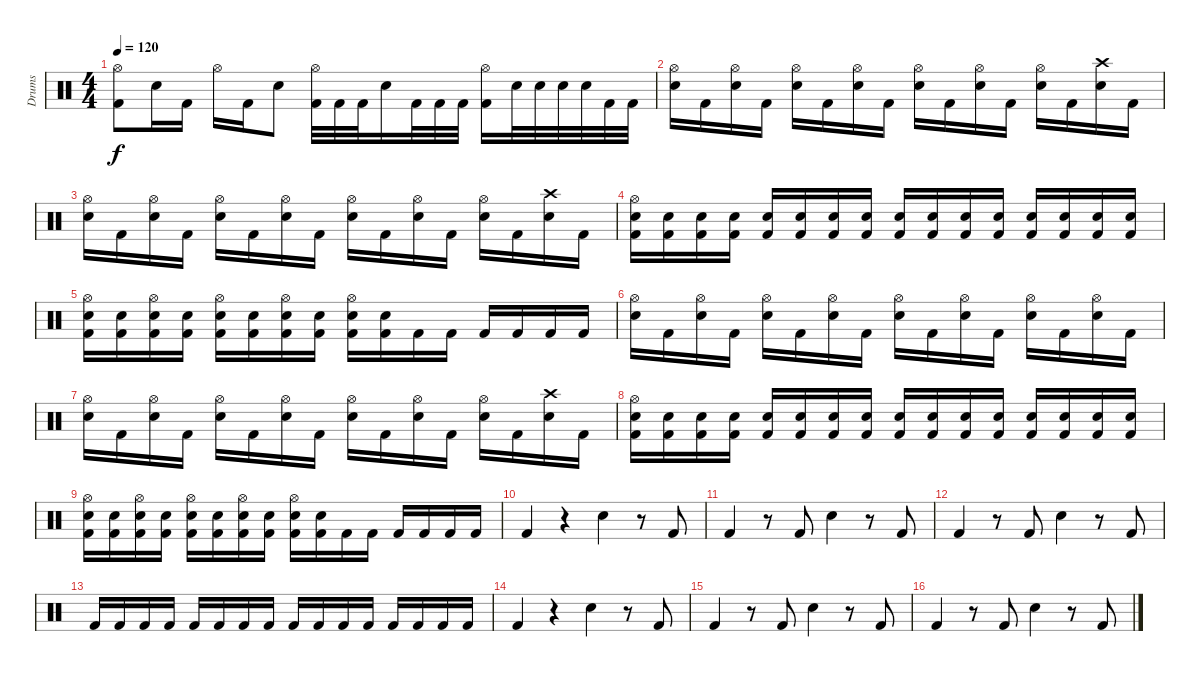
\track ("Drums" "Drums") {instrument percussion}
\staff {score}
\articulation defaults
\ts (4 4)
\tempo 120
\clef neutral
\ks c
("Hi-Hat (open)" "Kick (hit) 2").8{dy f} "Snare (hit) 2".16 "Kick (hit) 2".16 "Hi-Hat (open)".16 "Kick (hit) 2".16 "Snare (hit) 2".8 ("Hi-Hat (open)" "Kick (hit) 2").32 "Kick (hit) 2".32 "Kick (hit) 2".32 "Snare (hit) 2".16 "Kick (hit) 2".32 "Kick (hit) 2".32 "Kick (hit) 2".32 ("Hi-Hat (open)" "Kick (hit) 2").16 "Snare (hit) 2".32 "Snare (hit) 2".32 "Snare (hit) 2".32 "Snare (hit) 2".32 "Kick (hit) 2".32 "Kick (hit) 2".32 |
("Hi-Hat (open)" "Snare (hit) 2").16 "Kick (hit) 2".16 ("Hi-Hat (open)" "Snare (hit) 2").16 "Kick (hit) 2".16 ("Hi-Hat (open)" "Snare (hit) 2").16 "Kick (hit) 2".16 ("Hi-Hat (open)" "Snare (hit) 2").16 "Kick (hit) 2".16 ("Hi-Hat (open)" "Snare (hit) 2").16 "Kick (hit) 2".16 ("Hi-Hat (open)" "Snare (hit) 2").16 "Kick (hit) 2".16 ("Hi-Hat (open)" "Snare (hit) 2").16 "Kick (hit) 2".16 ("Crash high (hit)" "Snare (hit) 2").16 "Kick (hit) 2".16 |
("Hi-Hat (open)" "Snare (hit) 2").16 "Kick (hit) 2".16 ("Hi-Hat (open)" "Snare (hit) 2").16 "Kick (hit) 2".16 ("Hi-Hat (open)" "Snare (hit) 2").16 "Kick (hit) 2".16 ("Hi-Hat (open)" "Snare (hit) 2").16 "Kick (hit) 2".16 ("Hi-Hat (open)" "Snare (hit) 2").16 "Kick (hit) 2".16 ("Hi-Hat (open)" "Snare (hit) 2").16 "Kick (hit) 2".16 ("Hi-Hat (open)" "Snare (hit) 2").16 "Kick (hit) 2".16 ("Crash high (hit)" "Snare (hit) 2").16 "Kick (hit) 2".16 |
("Hi-Hat (open)" "Snare (hit) 2" "Kick (hit) 2").16 ("Snare (hit) 2" "Kick (hit) 2").16 ("Snare (hit) 2" "Kick (hit) 2").16 ("Snare (hit) 2" "Kick (hit) 2").16 ("Snare (hit) 2" "Kick (hit) 2").16 ("Snare (hit) 2" "Kick (hit) 2").16 ("Snare (hit) 2" "Kick (hit) 2").16 ("Snare (hit) 2" "Kick (hit) 2").16 ("Snare (hit) 2" "Kick (hit) 2").16 ("Snare (hit) 2" "Kick (hit) 2").16 ("Snare (hit) 2" "Kick (hit) 2").16 ("Snare (hit) 2" "Kick (hit) 2").16 ("Snare (hit) 2" "Kick (hit) 2").16 ("Snare (hit) 2" "Kick (hit) 2").16 ("Snare (hit) 2" "Kick (hit) 2").16 ("Snare (hit) 2" "Kick (hit) 2").16 |
("Hi-Hat (open)" "Snare (hit) 2" "Kick (hit) 2").16 ("Snare (hit) 2" "Kick (hit) 2").16 ("Hi-Hat (open)" "Snare (hit) 2" "Kick (hit) 2").16 ("Snare (hit) 2" "Kick (hit) 2").16 ("Hi-Hat (open)" "Snare (hit) 2" "Kick (hit) 2").16 ("Snare (hit) 2" "Kick (hit) 2").16 ("Hi-Hat (open)" "Snare (hit) 2" "Kick (hit) 2").16 ("Snare (hit) 2" "Kick (hit) 2").16 ("Hi-Hat (open)" "Snare (hit) 2" "Kick (hit) 2").16 ("Snare (hit) 2" "Kick (hit) 2").16 "Kick (hit) 2".16 "Kick (hit) 2".16 "Kick (hit) 2".16 "Kick (hit) 2".16 "Kick (hit) 2".16 "Kick (hit) 2".16 |
("Hi-Hat (open)" "Snare (hit) 2").16 "Kick (hit) 2".16 ("Hi-Hat (open)" "Snare (hit) 2").16 "Kick (hit) 2".16 ("Hi-Hat (open)" "Snare (hit) 2").16 "Kick (hit) 2".16 ("Hi-Hat (open)" "Snare (hit) 2").16 "Kick (hit) 2".16 ("Hi-Hat (open)" "Snare (hit) 2").16 "Kick (hit) 2".16 ("Hi-Hat (open)" "Snare (hit) 2").16 "Kick (hit) 2".16 ("Hi-Hat (open)" "Snare (hit) 2").16 "Kick (hit) 2".16 ("Hi-Hat (open)" "Snare (hit) 2").16 "Kick (hit) 2".16 |
("Hi-Hat (open)" "Snare (hit) 2").16 "Kick (hit) 2".16 ("Hi-Hat (open)" "Snare (hit) 2").16 "Kick (hit) 2".16 ("Hi-Hat (open)" "Snare (hit) 2").16 "Kick (hit) 2".16 ("Hi-Hat (open)" "Snare (hit) 2").16 "Kick (hit) 2".16 ("Hi-Hat (open)" "Snare (hit) 2").16 "Kick (hit) 2".16 ("Hi-Hat (open)" "Snare (hit) 2").16 "Kick (hit) 2".16 ("Hi-Hat (open)" "Snare (hit) 2").16 "Kick (hit) 2".16 ("Crash high (hit)" "Snare (hit) 2").16 "Kick (hit) 2".16 |
("Hi-Hat (open)" "Snare (hit) 2" "Kick (hit) 2").16 ("Snare (hit) 2" "Kick (hit) 2").16 ("Snare (hit) 2" "Kick (hit) 2").16 ("Snare (hit) 2" "Kick (hit) 2").16 ("Snare (hit) 2" "Kick (hit) 2").16 ("Snare (hit) 2" "Kick (hit) 2").16 ("Snare (hit) 2" "Kick (hit) 2").16 ("Snare (hit) 2" "Kick (hit) 2").16 ("Snare (hit) 2" "Kick (hit) 2").16 ("Snare (hit) 2" "Kick (hit) 2").16 ("Snare (hit) 2" "Kick (hit) 2").16 ("Snare (hit) 2" "Kick (hit) 2").16 ("Snare (hit) 2" "Kick (hit) 2").16 ("Snare (hit) 2" "Kick (hit) 2").16 ("Snare (hit) 2" "Kick (hit) 2").16 ("Snare (hit) 2" "Kick (hit) 2").16 |
("Hi-Hat (open)" "Snare (hit) 2" "Kick (hit) 2").16 ("Snare (hit) 2" "Kick (hit) 2").16 ("Hi-Hat (open)" "Snare (hit) 2" "Kick (hit) 2").16 ("Snare (hit) 2" "Kick (hit) 2").16 ("Hi-Hat (open)" "Snare (hit) 2" "Kick (hit) 2").16 ("Snare (hit) 2" "Kick (hit) 2").16 ("Hi-Hat (open)" "Snare (hit) 2" "Kick (hit) 2").16 ("Snare (hit) 2" "Kick (hit) 2").16 ("Hi-Hat (open)" "Snare (hit) 2" "Kick (hit) 2").16 ("Snare (hit) 2" "Kick (hit) 2").16 "Kick (hit) 2".16 "Kick (hit) 2".16 "Kick (hit) 2".16 "Kick (hit) 2".16 "Kick (hit) 2".16 "Kick (hit) 2".16 |
"Kick (hit) 2".4 r.4 "Snare (hit) 2".4 r.8 "Kick (hit) 2".8 |
"Kick (hit) 2".4 r.8 "Kick (hit) 2".8 "Snare (hit) 2".4 r.8 "Kick (hit) 2".8 |
"Kick (hit) 2".4 r.8 "Kick (hit) 2".8 "Snare (hit) 2".4 r.8 "Kick (hit) 2".8 |
"Kick (hit) 2".16 "Kick (hit) 2".16 "Kick (hit) 2".16 "Kick (hit) 2".16 "Kick (hit) 2".16 "Kick (hit) 2".16 "Kick (hit) 2".16 "Kick (hit) 2".16 "Kick (hit) 2".16 "Kick (hit) 2".16 "Kick (hit) 2".16 "Kick (hit) 2".16 "Kick (hit) 2".16 "Kick (hit) 2".16 "Kick (hit) 2".16 "Kick (hit) 2".16 |
"Kick (hit) 2".4 r.4 "Snare (hit) 2".4 r.8 "Kick (hit) 2".8 |
"Kick (hit) 2".4 r.8 "Kick (hit) 2".8 "Snare (hit) 2".4 r.8 "Kick (hit) 2".8 |
"Kick (hit) 2".4 r.8 "Kick (hit) 2".8 "Snare (hit) 2".4 r.8 "Kick (hit) 2".8
